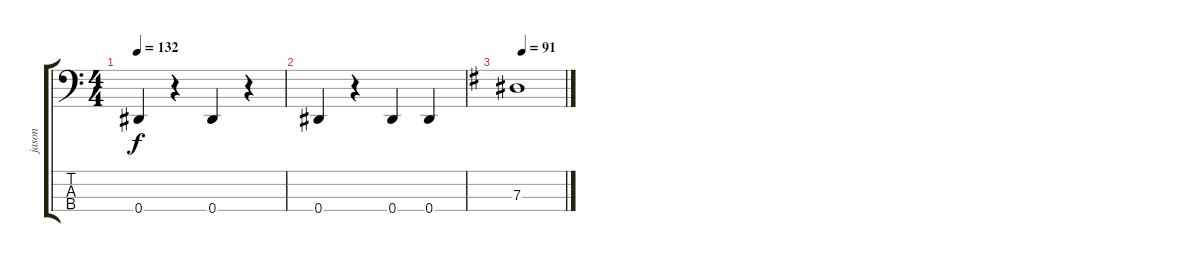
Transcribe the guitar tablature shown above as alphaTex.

\track ("jason" "jason") {instrument electricbasspick}
\staff {score tabs}
\tuning (Gb2 Db2 Ab1 Eb1) {hide}
\ts (4 4)
\tempo 132
\clef f4
\ks c
0.4.4{dy f volume 16} r.4 0.4.4 r.4 |
0.4.4 r.4 0.4.4 0.4.4 |
\tempo (91 0.125)
\ks g
7.3.1
